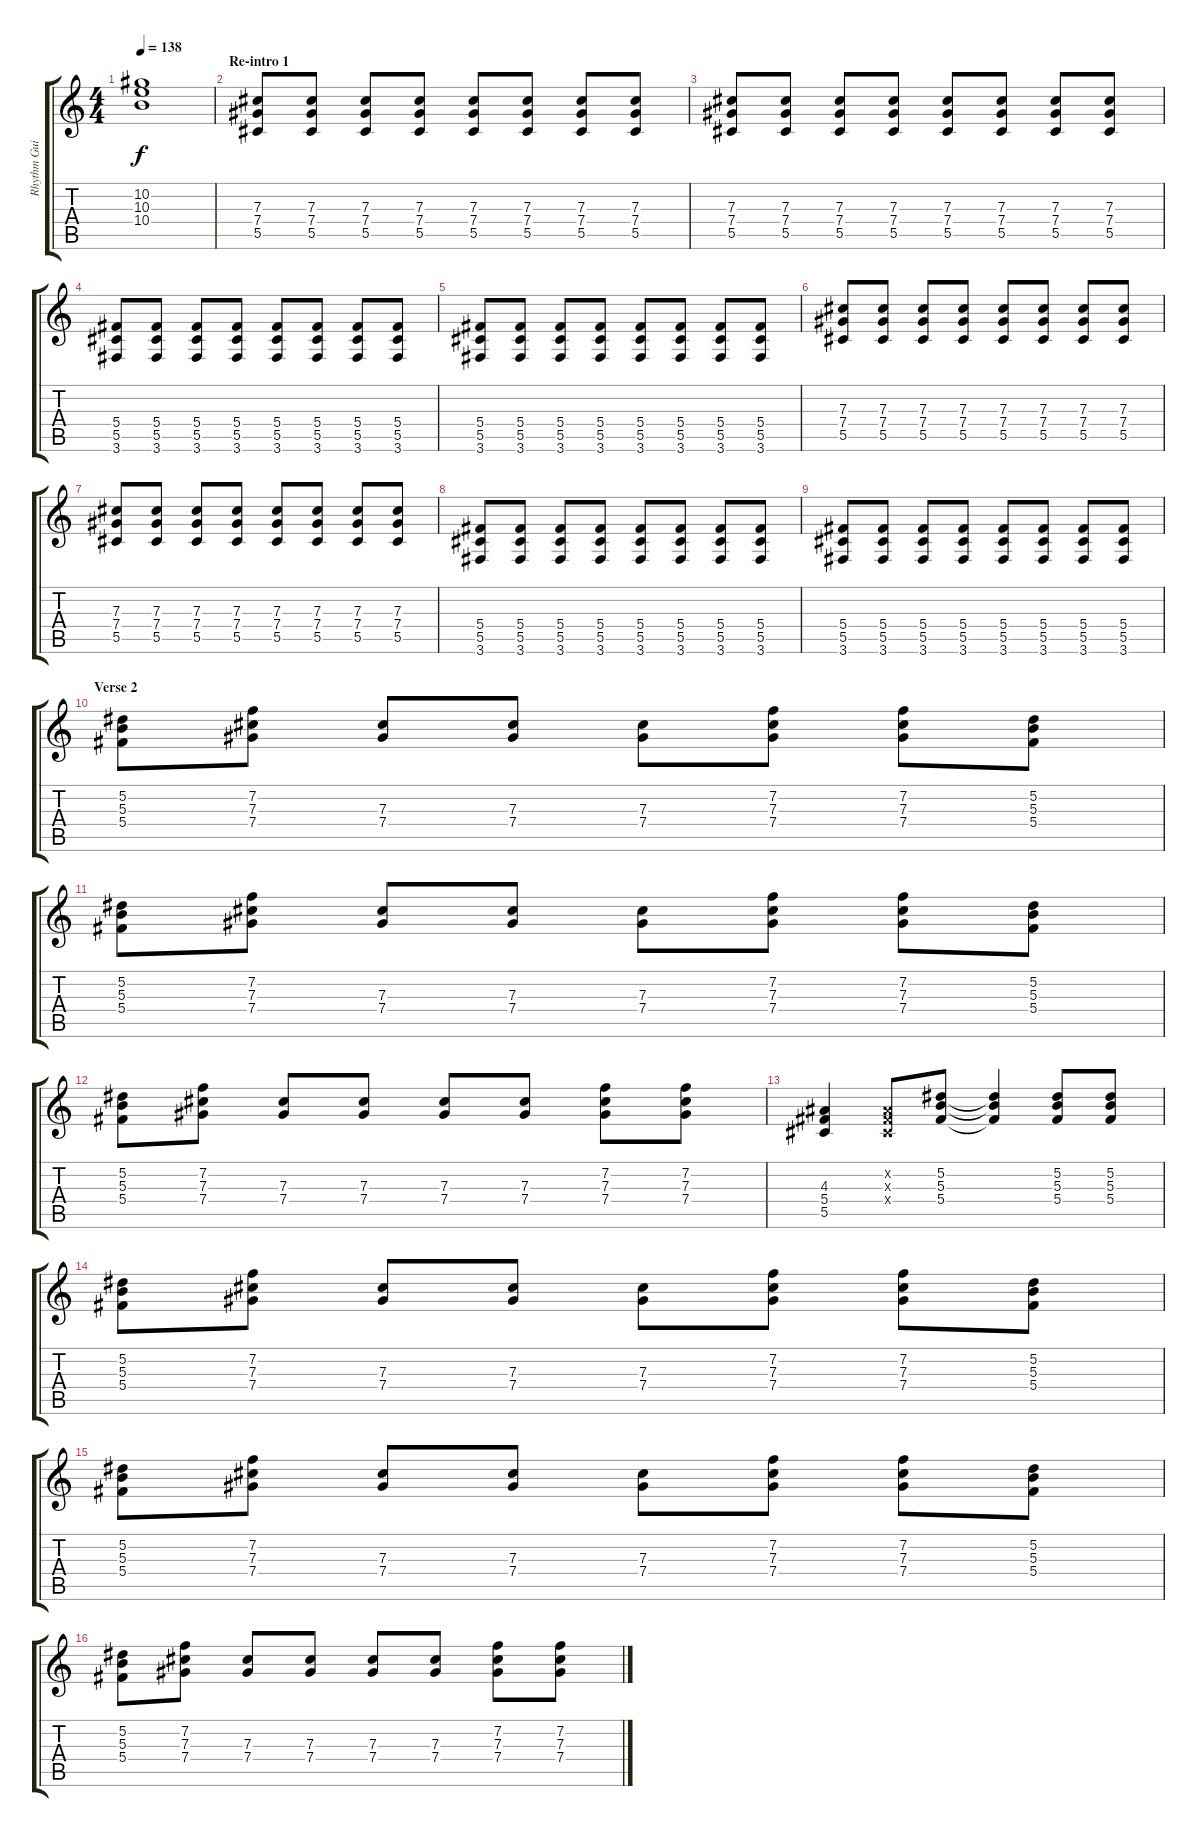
\track ("Rhythm Guitar 2" "Rhythm Gui") {instrument distortionguitar}
\staff {score tabs}
\tuning (Eb4 Bb3 Gb3 Db3 Ab2 Eb2) {hide}
\ts (4 4)
\tempo 138
\clef g2
\ks c
(10.2 10.3 10.4).1{dy f} |
\section ("" "Re-intro 1")
(7.3 7.4 5.5).8 (7.3 7.4 5.5).8 (7.3 7.4 5.5).8 (7.3 7.4 5.5).8 (7.3 7.4 5.5).8 (7.3 7.4 5.5).8 (7.3 7.4 5.5).8 (7.3 7.4 5.5).8 |
(7.3 7.4 5.5).8 (7.3 7.4 5.5).8 (7.3 7.4 5.5).8 (7.3 7.4 5.5).8 (7.3 7.4 5.5).8 (7.3 7.4 5.5).8 (7.3 7.4 5.5).8 (7.3 7.4 5.5).8 |
(5.4 5.5 3.6).8 (5.4 5.5 3.6).8 (5.4 5.5 3.6).8 (5.4 5.5 3.6).8 (5.4 5.5 3.6).8 (5.4 5.5 3.6).8 (5.4 5.5 3.6).8 (5.4 5.5 3.6).8 |
(5.4 5.5 3.6).8 (5.4 5.5 3.6).8 (5.4 5.5 3.6).8 (5.4 5.5 3.6).8 (5.4 5.5 3.6).8 (5.4 5.5 3.6).8 (5.4 5.5 3.6).8 (5.4 5.5 3.6).8 |
(7.3 7.4 5.5).8 (7.3 7.4 5.5).8 (7.3 7.4 5.5).8 (7.3 7.4 5.5).8 (7.3 7.4 5.5).8 (7.3 7.4 5.5).8 (7.3 7.4 5.5).8 (7.3 7.4 5.5).8 |
(7.3 7.4 5.5).8 (7.3 7.4 5.5).8 (7.3 7.4 5.5).8 (7.3 7.4 5.5).8 (7.3 7.4 5.5).8 (7.3 7.4 5.5).8 (7.3 7.4 5.5).8 (7.3 7.4 5.5).8 |
(5.4 5.5 3.6).8 (5.4 5.5 3.6).8 (5.4 5.5 3.6).8 (5.4 5.5 3.6).8 (5.4 5.5 3.6).8 (5.4 5.5 3.6).8 (5.4 5.5 3.6).8 (5.4 5.5 3.6).8 |
(5.4 5.5 3.6).8 (5.4 5.5 3.6).8 (5.4 5.5 3.6).8 (5.4 5.5 3.6).8 (5.4 5.5 3.6).8 (5.4 5.5 3.6).8 (5.4 5.5 3.6).8 (5.4 5.5 3.6).8 |
\section ("" "Verse 2")
(5.2 5.3 5.4).8 (7.2 7.3 7.4).8 (7.3 7.4).8 (7.3 7.4).8 (7.3 7.4).8 (7.2 7.3 7.4).8 (7.2 7.3 7.4).8 (5.2 5.3 5.4).8 |
(5.2 5.3 5.4).8 (7.2 7.3 7.4).8 (7.3 7.4).8 (7.3 7.4).8 (7.3 7.4).8 (7.2 7.3 7.4).8 (7.2 7.3 7.4).8 (5.2 5.3 5.4).8 |
(5.2 5.3 5.4).8 (7.2 7.3 7.4).8 (7.3 7.4).8 (7.3 7.4).8 (7.3 7.4).8 (7.3 7.4).8 (7.2 7.3 7.4).8 (7.2 7.3 7.4).8 |
(4.3 5.4 5.5).4 (0.2{x} 0.3{x} 0.4{x}).8 (5.2 5.3 5.4).8 (5.2{t} 5.3{t} 5.4{t}).4 (5.2 5.3 5.4).8 (5.2 5.3 5.4).8 |
(5.2 5.3 5.4).8 (7.2 7.3 7.4).8 (7.3 7.4).8 (7.3 7.4).8 (7.3 7.4).8 (7.2 7.3 7.4).8 (7.2 7.3 7.4).8 (5.2 5.3 5.4).8 |
(5.2 5.3 5.4).8 (7.2 7.3 7.4).8 (7.3 7.4).8 (7.3 7.4).8 (7.3 7.4).8 (7.2 7.3 7.4).8 (7.2 7.3 7.4).8 (5.2 5.3 5.4).8 |
(5.2 5.3 5.4).8 (7.2 7.3 7.4).8 (7.3 7.4).8 (7.3 7.4).8 (7.3 7.4).8 (7.3 7.4).8 (7.2 7.3 7.4).8 (7.2 7.3 7.4).8
